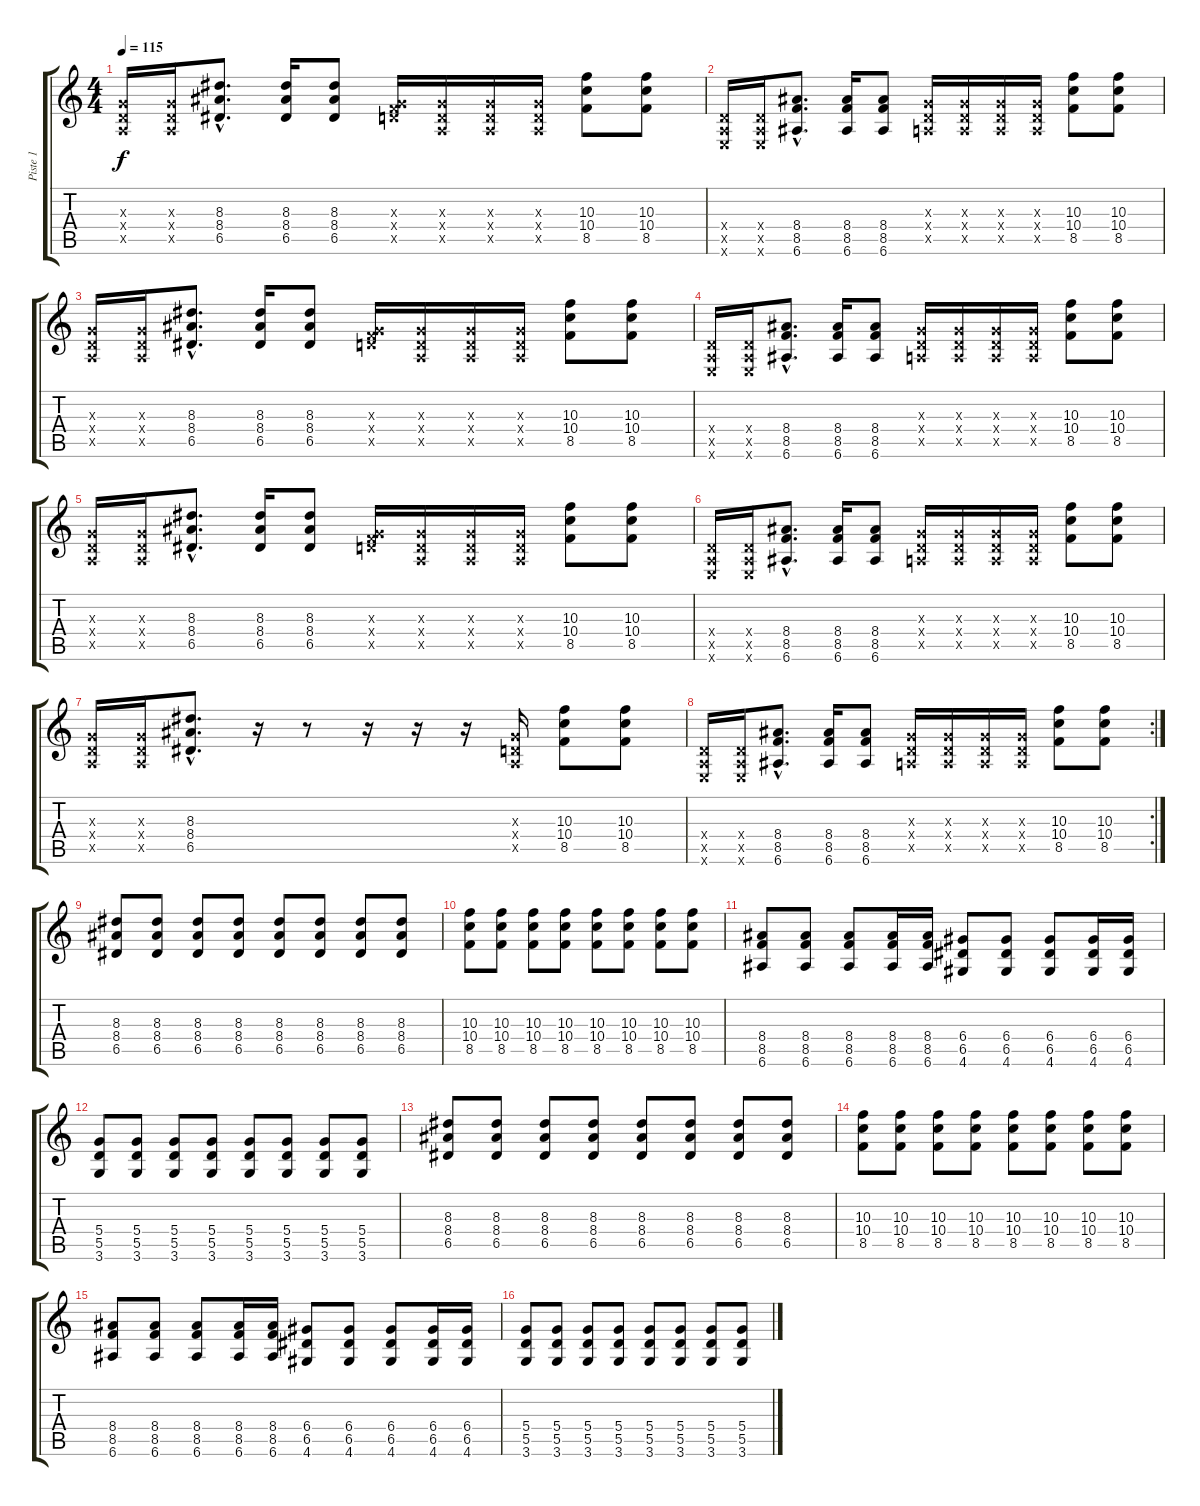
\track ("Piste 1" "Piste 1") {instrument acousticguitarnylon}
\staff {score tabs}
\tuning (E4 B3 G3 D3 A2 E2) {hide}
\ts (4 4)
\tempo 115
\clef g2
\ks c
(0.3{x} 0.4{x} 0.5{x}).16{dy f} (0.3{x} 0.4{x} 0.5{x}).16 (8.3{hac} 8.4{hac} 6.5{hac}).8{d} (8.3 8.4 6.5).16 (8.3 8.4 6.5).8 (0.3{x} 0.4{x} 8.5{x}).16 (0.3{x} 0.4{x} 0.5{x}).16 (0.3{x} 0.4{x} 0.5{x}).16 (0.3{x} 0.4{x} 0.5{x}).16 (10.3 10.4 8.5).8 (10.3 10.4 8.5).8 |
(0.4{x} 0.5{x} 0.6{x}).16 (0.4{x} 0.5{x} 0.6{x}).16 (8.4{hac} 8.5{hac} 6.6{hac}).8{d} (8.4 8.5 6.6).16 (8.4 8.5 6.6).8 (0.3{x} 0.4{x} 0.5{x}).16 (0.3{x} 0.4{x} 0.5{x}).16 (0.3{x} 0.4{x} 0.5{x}).16 (0.3{x} 0.4{x} 0.5{x}).16 (10.3 10.4 8.5).8 (10.3 10.4 8.5).8 |
(0.3{x} 0.4{x} 0.5{x}).16 (0.3{x} 0.4{x} 0.5{x}).16 (8.3{hac} 8.4{hac} 6.5{hac}).8{d} (8.3 8.4 6.5).16 (8.3 8.4 6.5).8 (0.3{x} 0.4{x} 8.5{x}).16 (0.3{x} 0.4{x} 0.5{x}).16 (0.3{x} 0.4{x} 0.5{x}).16 (0.3{x} 0.4{x} 0.5{x}).16 (10.3 10.4 8.5).8 (10.3 10.4 8.5).8 |
(0.4{x} 0.5{x} 0.6{x}).16 (0.4{x} 0.5{x} 0.6{x}).16 (8.4{hac} 8.5{hac} 6.6{hac}).8{d} (8.4 8.5 6.6).16 (8.4 8.5 6.6).8 (0.3{x} 0.4{x} 0.5{x}).16 (0.3{x} 0.4{x} 0.5{x}).16 (0.3{x} 0.4{x} 0.5{x}).16 (0.3{x} 0.4{x} 0.5{x}).16 (10.3 10.4 8.5).8 (10.3 10.4 8.5).8 |
(0.3{x} 0.4{x} 0.5{x}).16 (0.3{x} 0.4{x} 0.5{x}).16 (8.3{hac} 8.4{hac} 6.5{hac}).8{d} (8.3 8.4 6.5).16 (8.3 8.4 6.5).8 (0.3{x} 0.4{x} 8.5{x}).16 (0.3{x} 0.4{x} 0.5{x}).16 (0.3{x} 0.4{x} 0.5{x}).16 (0.3{x} 0.4{x} 0.5{x}).16 (10.3 10.4 8.5).8 (10.3 10.4 8.5).8 |
(0.4{x} 0.5{x} 0.6{x}).16 (0.4{x} 0.5{x} 0.6{x}).16 (8.4{hac} 8.5{hac} 6.6{hac}).8{d} (8.4 8.5 6.6).16 (8.4 8.5 6.6).8 (0.3{x} 0.4{x} 0.5{x}).16 (0.3{x} 0.4{x} 0.5{x}).16 (0.3{x} 0.4{x} 0.5{x}).16 (0.3{x} 0.4{x} 0.5{x}).16 (10.3 10.4 8.5).8 (10.3 10.4 8.5).8 |
(0.3{x} 0.4{x} 0.5{x}).16 (0.3{x} 0.4{x} 0.5{x}).16 (8.3{hac} 8.4{hac} 6.5{hac}).8{d} r.16 r.8 r.16 r.16 r.16 (0.3{x} 0.4{x} 0.5{x}).16 (10.3 10.4 8.5).8 (10.3 10.4 8.5).8 |
\rc 2
(0.4{x} 0.5{x} 0.6{x}).16 (0.4{x} 0.5{x} 0.6{x}).16 (8.4{hac} 8.5{hac} 6.6{hac}).8{d} (8.4 8.5 6.6).16 (8.4 8.5 6.6).8 (0.3{x} 0.4{x} 0.5{x}).16 (0.3{x} 0.4{x} 0.5{x}).16 (0.3{x} 0.4{x} 0.5{x}).16 (0.3{x} 0.4{x} 0.5{x}).16 (10.3 10.4 8.5).8 (10.3 10.4 8.5).8 |
(8.3 8.4 6.5).8 (8.3 8.4 6.5).8 (8.3 8.4 6.5).8 (8.3 8.4 6.5).8 (8.3 8.4 6.5).8 (8.3 8.4 6.5).8 (8.3 8.4 6.5).8 (8.3 8.4 6.5).8 |
(10.3 10.4 8.5).8 (10.3 10.4 8.5).8 (10.3 10.4 8.5).8 (10.3 10.4 8.5).8 (10.3 10.4 8.5).8 (10.3 10.4 8.5).8 (10.3 10.4 8.5).8 (10.3 10.4 8.5).8 |
(8.4 8.5 6.6).8 (8.4 8.5 6.6).8 (8.4 8.5 6.6).8 (8.4 8.5 6.6).16 (8.4 8.5 6.6).16 (6.4 6.5 4.6).8 (6.4 6.5 4.6).8 (6.4 6.5 4.6).8 (6.4 6.5 4.6).16 (6.4 6.5 4.6).16 |
(5.4 5.5 3.6).8 (5.4 5.5 3.6).8 (5.4 5.5 3.6).8 (5.4 5.5 3.6).8 (5.4 5.5 3.6).8 (5.4 5.5 3.6).8 (5.4 5.5 3.6).8 (5.4 5.5 3.6).8 |
(8.3 8.4 6.5).8 (8.3 8.4 6.5).8 (8.3 8.4 6.5).8 (8.3 8.4 6.5).8 (8.3 8.4 6.5).8 (8.3 8.4 6.5).8 (8.3 8.4 6.5).8 (8.3 8.4 6.5).8 |
(10.3 10.4 8.5).8 (10.3 10.4 8.5).8 (10.3 10.4 8.5).8 (10.3 10.4 8.5).8 (10.3 10.4 8.5).8 (10.3 10.4 8.5).8 (10.3 10.4 8.5).8 (10.3 10.4 8.5).8 |
(8.4 8.5 6.6).8 (8.4 8.5 6.6).8 (8.4 8.5 6.6).8 (8.4 8.5 6.6).16 (8.4 8.5 6.6).16 (6.4 6.5 4.6).8 (6.4 6.5 4.6).8 (6.4 6.5 4.6).8 (6.4 6.5 4.6).16 (6.4 6.5 4.6).16 |
(5.4 5.5 3.6).8 (5.4 5.5 3.6).8 (5.4 5.5 3.6).8 (5.4 5.5 3.6).8 (5.4 5.5 3.6).8 (5.4 5.5 3.6).8 (5.4 5.5 3.6).8 (5.4 5.5 3.6).8
